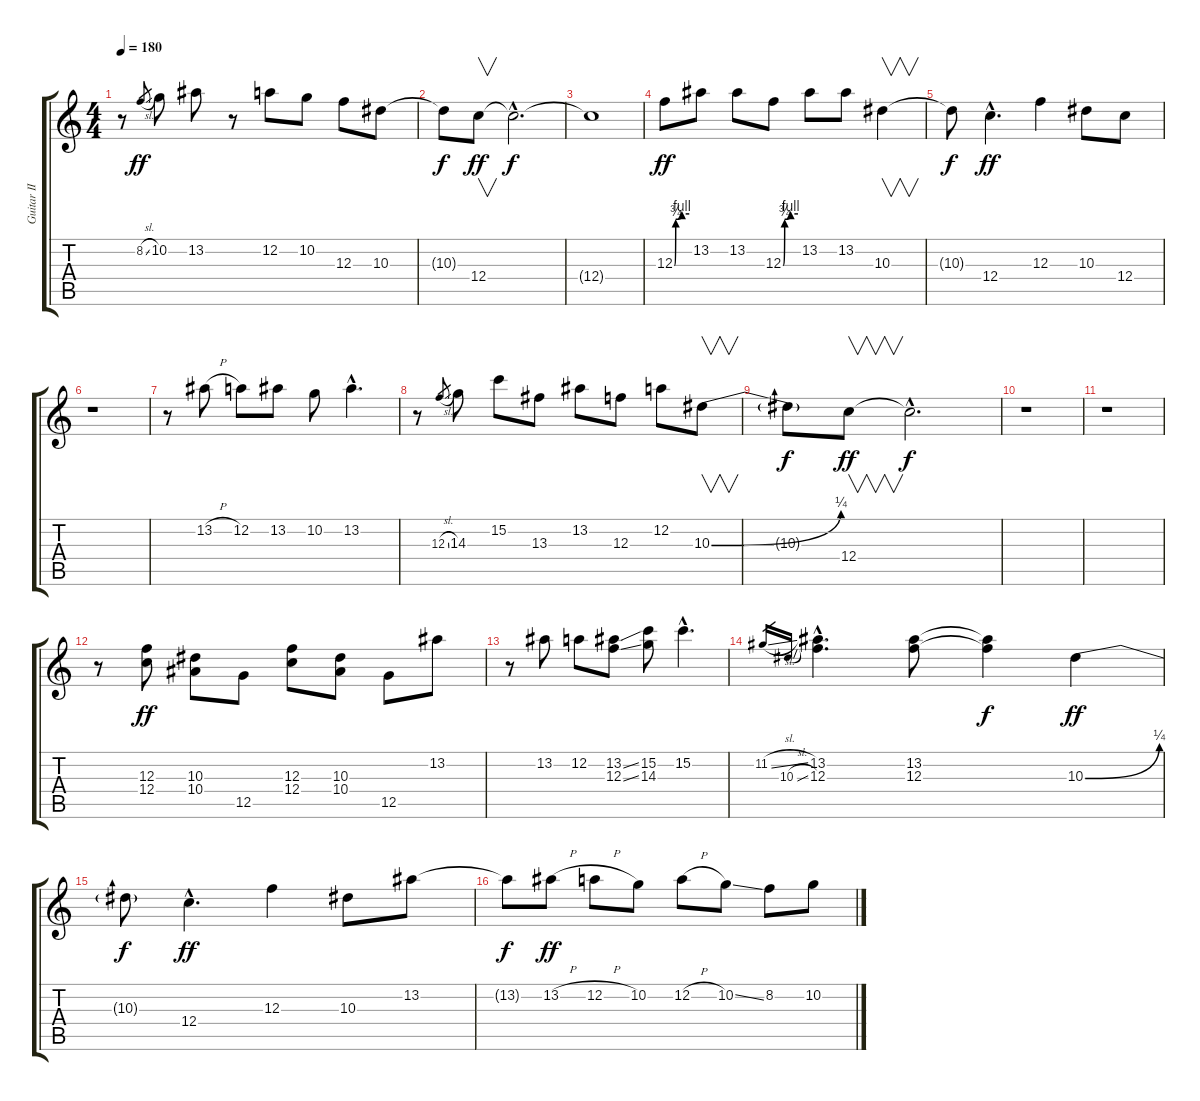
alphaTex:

\track ("Guitar II" "Guitar II") {instrument overdrivenguitar}
\staff {score tabs}
\tuning (D4 A3 F3 C3 G2 C2) {hide}
\ts (4 4)
\tempo 180
\clef g2
\ks c
r.8{dy ff} 8.2{sl}.8{gr} 10.2.8 13.2.8 r.8 12.2.8 10.2.8 12.3.8 10.3.8 |
10.3{t}.8{dy f} 12.4.8{v dy ff} 12.4{hac t}.2{d dy f} |
12.4{t}.1 |
12.3{be (custom 0 0 5 3 30 4 60 4)}.8{dy ff} 13.2.8 13.2.8 12.3{be (custom 0 0 6 3 30 4 60 4)}.8 13.2.8 13.2.8 10.3.4{v} |
10.3{t}.8{dy f} 12.4{hac}.4{d dy ff} 12.3.4 10.3.8 12.4.8 |
r.1 |
r.8 13.2{h}.8 12.2.8 13.2.8 10.2.8 13.2{hac}.4{d} |
r.8 12.3{sl}.8{gr} 14.3.8 15.2.8 13.3.8 13.2.8 12.3.8 12.2.8 10.3{be (bend 0 0 60 1)}.8{v} |
10.3{t}.8{dy f} 12.4.8{v dy ff} 12.4{hac t}.2{d dy f} |
r.1 |
r.1 |
r.8 (12.3 12.4).8{dy ff} (10.3 10.4).8 12.5.8 (12.3 12.4).8 (10.3 10.4).8 12.5.8 13.2.8 |
r.8 13.2.8 12.2.8 (13.2{ss} 12.3{ss}).8 (15.2 14.3).8 15.2{hac}.4{d} |
11.2{sl}.16{gr} 10.3{sl}.16{gr} (13.2{hac} 12.3{hac}).4{d} (13.2 12.3).8 (13.2{t} 12.3{t}).4{dy f} 10.3{be (bend 0 0 60 1)}.4{dy ff} |
10.3{t}.8{dy f} 12.4{hac}.4{d dy ff} 12.3.4 10.3.8 13.2.8 |
13.2{t}.8{dy f} 13.2{h}.8{dy ff} 12.2{h}.8 10.2.8 12.2{h}.8 10.2{ss}.8 8.2.8 10.2.8
